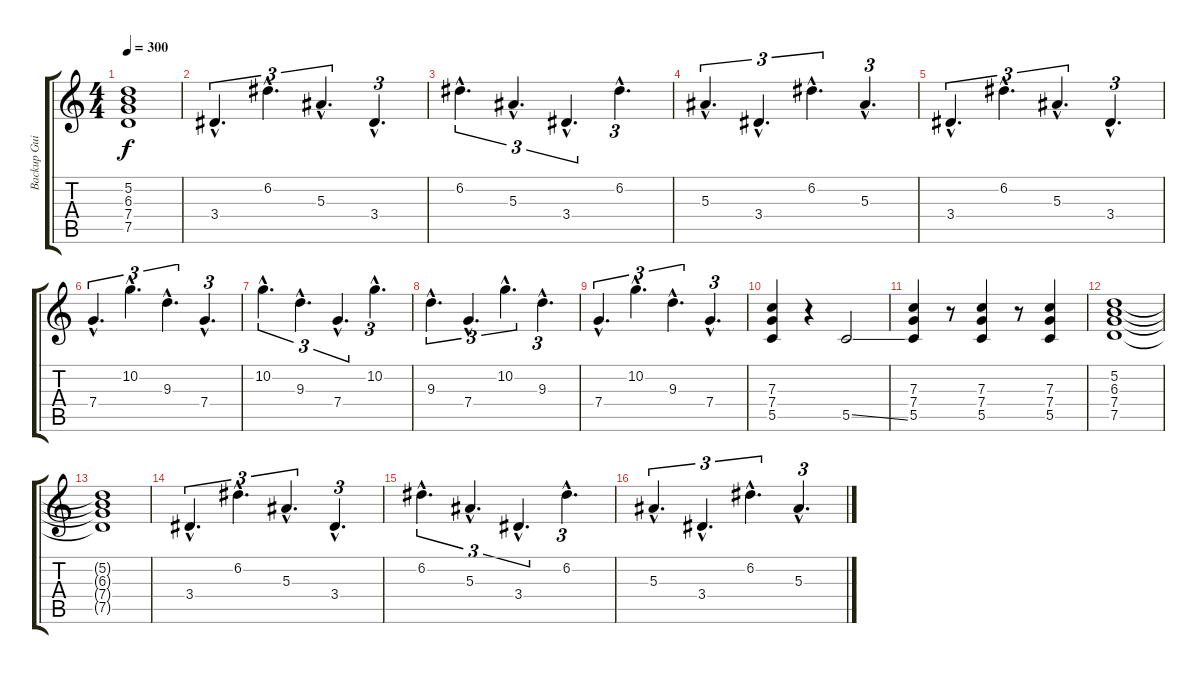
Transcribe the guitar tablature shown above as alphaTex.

\track ("Backup Guitar" "Backup Gui") {instrument overdrivenguitar}
\staff {score tabs}
\tuning (D4 A3 F3 C3 G2 D2) {hide}
\ts (4 4)
\tempo 300
\clef g2
\ks c
(5.2{t} 6.3{t} 7.4{t} 7.5{t}).1{dy f} |
3.4{hac}.4{d tu (3 2)} 6.2{hac}.4{d tu (3 2)} 5.3{hac}.4{d tu (3 2)} 3.4{hac}.4{d tu (3 2)} |
6.2{hac}.4{d tu (3 2)} 5.3{hac}.4{d tu (3 2)} 3.4{hac}.4{d tu (3 2)} 6.2{hac}.4{d tu (3 2)} |
5.3{hac}.4{d tu (3 2)} 3.4{hac}.4{d tu (3 2)} 6.2{hac}.4{d tu (3 2)} 5.3{hac}.4{d tu (3 2)} |
3.4{hac}.4{d tu (3 2)} 6.2{hac}.4{d tu (3 2)} 5.3{hac}.4{d tu (3 2)} 3.4{hac}.4{d tu (3 2)} |
7.4{hac}.4{d tu (3 2)} 10.2{hac}.4{d tu (3 2)} 9.3{hac}.4{d tu (3 2)} 7.4{hac}.4{d tu (3 2)} |
10.2{hac}.4{d tu (3 2)} 9.3{hac}.4{d tu (3 2)} 7.4{hac}.4{d tu (3 2)} 10.2{hac}.4{d tu (3 2)} |
9.3{hac}.4{d tu (3 2)} 7.4{hac}.4{d tu (3 2)} 10.2{hac}.4{d tu (3 2)} 9.3{hac}.4{d tu (3 2)} |
7.4{hac}.4{d tu (3 2)} 10.2{hac}.4{d tu (3 2)} 9.3{hac}.4{d tu (3 2)} 7.4{hac}.4{d tu (3 2)} |
(7.3 7.4 5.5).4{instrument overdrivenguitar} r.4 5.5{ss}.2 |
(7.3 7.4 5.5).4 r.8 (7.3 7.4 5.5).4 r.8 (7.3 7.4 5.5).4 |
(5.2 6.3 7.4 7.5).1 |
(5.2{t} 6.3{t} 7.4{t} 7.5{t}).1 |
3.4{hac}.4{d tu (3 2)} 6.2{hac}.4{d tu (3 2)} 5.3{hac}.4{d tu (3 2)} 3.4{hac}.4{d tu (3 2)} |
6.2{hac}.4{d tu (3 2)} 5.3{hac}.4{d tu (3 2)} 3.4{hac}.4{d tu (3 2)} 6.2{hac}.4{d tu (3 2)} |
5.3{hac}.4{d tu (3 2)} 3.4{hac}.4{d tu (3 2)} 6.2{hac}.4{d tu (3 2)} 5.3{hac}.4{d tu (3 2)}
